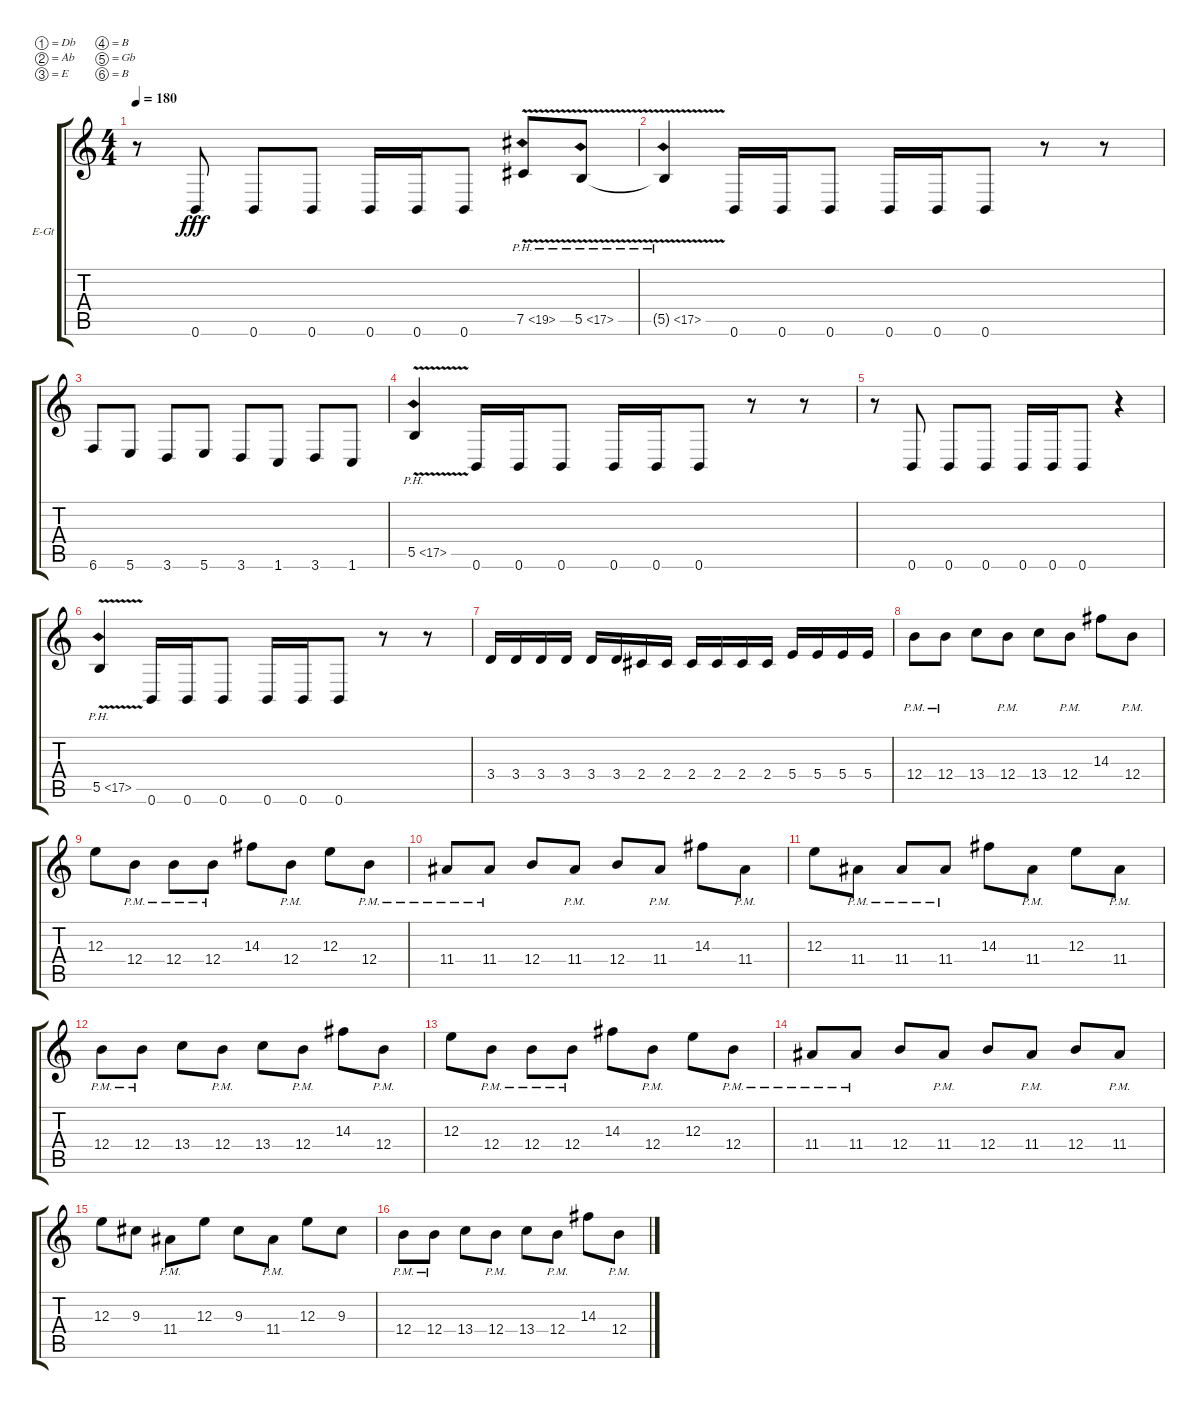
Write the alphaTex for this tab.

\bracketExtendMode groupsimilarinstruments
\firstSystemTrackNameOrientation horizontal
\otherSystemsTrackNameOrientation horizontal
\track ("Guitar #1" "E-Gt") {instrument distortionguitar}
\staff {score tabs}
\tuning (Db4 Ab3 E3 B2 Gb2 B1)
\ts (4 4)
\tempo 180
\clef g2
\ks c
r.8{dy fff} 0.6.8 0.6.8 0.6.8 0.6.16 0.6.16 0.6.8 7.5{ph 12 v}.8 5.5{ph 12 v}.8 |
5.5{ph 12 v t}.4 0.6.16 0.6.16 0.6.8 0.6.16 0.6.16 0.6.8 r.8 r.8 |
6.6.8 5.6.8 3.6.8 5.6.8 3.6.8 1.6.8 3.6.8 1.6.8 |
5.5{ph 12 v}.4 0.6.16 0.6.16 0.6.8 0.6.16 0.6.16 0.6.8 r.8 r.8 |
r.8 0.6.8 0.6.8 0.6.8 0.6.16 0.6.16 0.6.8 r.4 |
5.5{ph 12 v}.4 0.6.16 0.6.16 0.6.8 0.6.16 0.6.16 0.6.8 r.8 r.8 |
3.4.16 3.4.16 3.4.16 3.4.16 3.4.16 3.4.16 2.4.16 2.4.16 2.4.16 2.4.16 2.4.16 2.4.16 5.4.16 5.4.16 5.4.16 5.4.16 |
12.4{pm}.8 12.4{pm}.8 13.4.8 12.4{pm}.8 13.4.8 12.4{pm}.8 14.3.8 12.4{pm}.8 |
12.3.8 12.4{pm}.8 12.4{pm}.8 12.4{pm}.8 14.3.8 12.4{pm}.8 12.3.8 12.4{pm}.8 |
11.4{pm}.8 11.4{pm}.8 12.4.8 11.4{pm}.8 12.4.8 11.4{pm}.8 14.3.8 11.4{pm}.8 |
12.3.8 11.4{pm}.8 11.4{pm}.8 11.4{pm}.8 14.3.8 11.4{pm}.8 12.3.8 11.4{pm}.8 |
12.4{pm}.8 12.4{pm}.8 13.4.8 12.4{pm}.8 13.4.8 12.4{pm}.8 14.3.8 12.4{pm}.8 |
12.3.8 12.4{pm}.8 12.4{pm}.8 12.4{pm}.8 14.3.8 12.4{pm}.8 12.3.8 12.4{pm}.8 |
11.4{pm}.8 11.4{pm}.8 12.4.8 11.4{pm}.8 12.4.8 11.4{pm}.8 12.4.8 11.4{pm}.8 |
12.3.8 9.3.8 11.4{pm}.8 12.3.8 9.3.8 11.4{pm}.8 12.3.8 9.3.8 |
12.4{pm}.8 12.4{pm}.8 13.4.8 12.4{pm}.8 13.4.8 12.4{pm}.8 14.3.8 12.4{pm}.8
